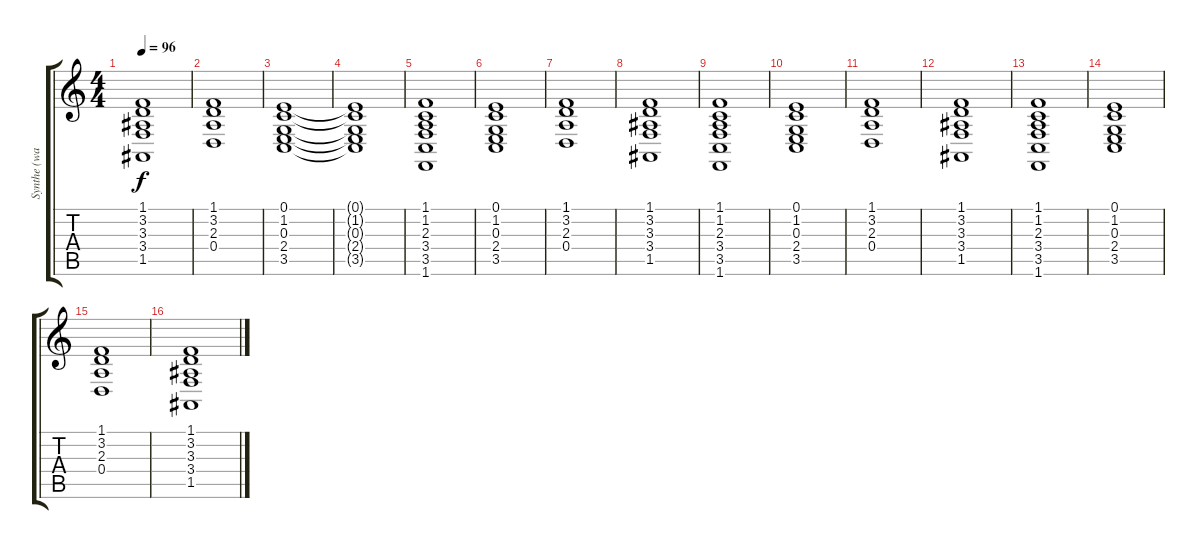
\track ("Synthe (warm pad)" "Synthe (wa") {instrument pad2warm}
\staff {score tabs}
\tuning (E4 B3 G3 D3 A2 E2) {hide}
\ts (4 4)
\tempo 96
\clef g2
\ks c
(1.1 3.2 3.3 3.4 1.5).1{dy f} |
(1.1 3.2 2.3 0.4).1 |
(0.1 1.2 0.3 2.4 3.5).1 |
(0.1{t} 1.2{t} 0.3{t} 2.4{t} 3.5{t}).1 |
(1.1 1.2 2.3 3.4 3.5 1.6).1 |
(0.1 1.2 0.3 2.4 3.5).1 |
(1.1 3.2 2.3 0.4).1 |
(1.1 3.2 3.3 3.4 1.5).1 |
(1.1 1.2 2.3 3.4 3.5 1.6).1 |
(0.1 1.2 0.3 2.4 3.5).1 |
(1.1 3.2 2.3 0.4).1 |
(1.1 3.2 3.3 3.4 1.5).1 |
(1.1 1.2 2.3 3.4 3.5 1.6).1 |
(0.1 1.2 0.3 2.4 3.5).1 |
(1.1 3.2 2.3 0.4).1 |
(1.1 3.2 3.3 3.4 1.5).1
